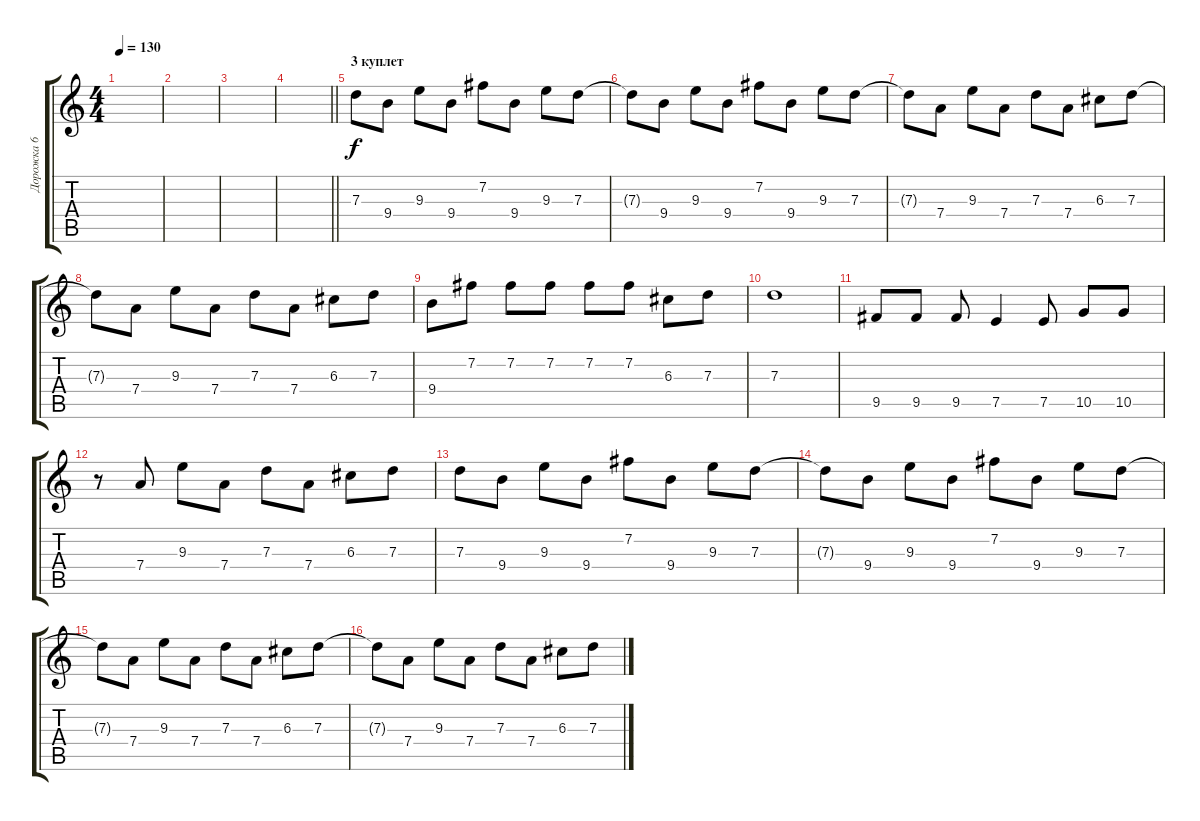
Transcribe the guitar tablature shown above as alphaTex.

\track ("Дорожка 6" "Дорожка 6") {instrument distortionguitar}
\staff {score tabs}
\tuning (E4 B3 G3 D3 A2 E2) {hide}
\ts (4 4)
\tempo 130
\clef g2
\ks c
|
|
|
\barLineRight lightlight
|
\section ("" "3 куплет")
7.3.8 9.4.8 9.3.8 9.4.8 7.2.8 9.4.8 9.3.8 7.3.8 |
7.3{t}.8 9.4.8 9.3.8 9.4.8 7.2.8 9.4.8 9.3.8 7.3.8 |
7.3{t}.8 7.4.8 9.3.8 7.4.8 7.3.8 7.4.8 6.3.8 7.3.8 |
7.3{t}.8 7.4.8 9.3.8 7.4.8 7.3.8 7.4.8 6.3.8 7.3.8 |
9.4.8 7.2.8 7.2.8 7.2.8 7.2.8 7.2.8 6.3.8 7.3.8 |
7.3.1 |
9.5.8 9.5.8 9.5.8 7.5.4 7.5.8 10.5.8 10.5.8 |
r.8 7.4.8 9.3.8 7.4.8 7.3.8 7.4.8 6.3.8 7.3.8 |
7.3.8 9.4.8 9.3.8 9.4.8 7.2.8 9.4.8 9.3.8 7.3.8 |
7.3{t}.8 9.4.8 9.3.8 9.4.8 7.2.8 9.4.8 9.3.8 7.3.8 |
7.3{t}.8 7.4.8 9.3.8 7.4.8 7.3.8 7.4.8 6.3.8 7.3.8 |
7.3{t}.8 7.4.8 9.3.8 7.4.8 7.3.8 7.4.8 6.3.8 7.3.8
